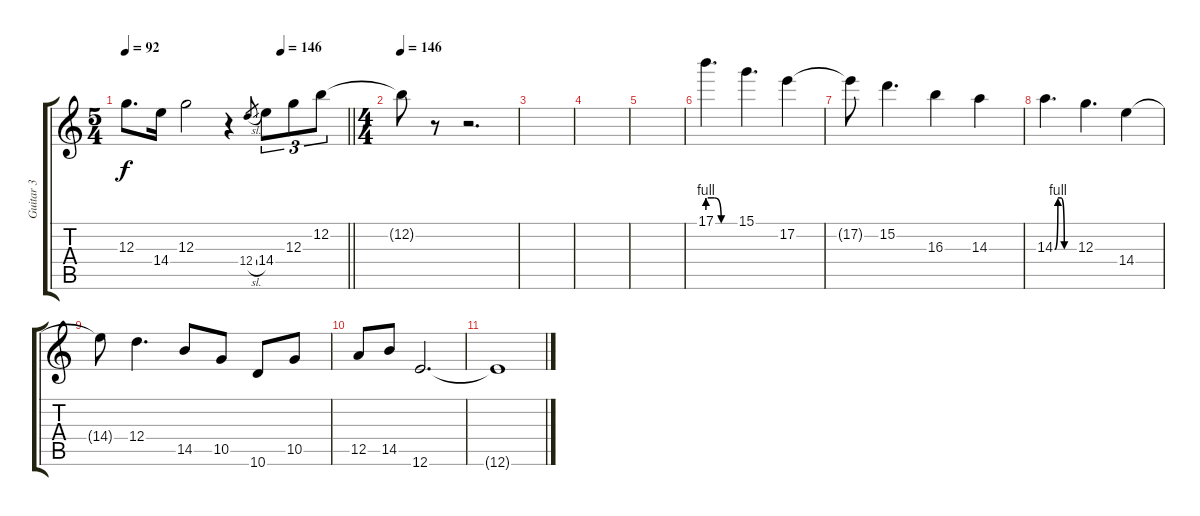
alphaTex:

\track ("Guitar 3" "Guitar 3") {instrument overdrivenguitar}
\staff {score tabs}
\tuning (E4 B3 G3 D3 A2 E2) {hide}
\ts (5 4)
\tempo 92
\tempo (146 0.7)
\clef g2
\barLineRight lightlight
\ks c
12.3{t}.8{d dy f} 14.4.16 12.3.2 r.4 12.4{sl}.8{gr} 14.4.8{tu (3 2)} 12.3.8{tu (3 2)} 12.2.8{tu (3 2)} |
\ts (4 4)
\tempo 146
12.2{t}.8 r.8 r.2{d} |
|
|
|
17.1{be (custom 0 4 15 4 30 0 60 0)}.4{d} 15.1.4{d} 17.2.4 |
17.2{t}.8 15.2.4{d} 16.3.4 14.3.4 |
14.3{be (custom 0 0 10 4 20 4 30 0 60 0)}.4{d} 12.3.4{d} 14.4.4 |
14.4{t}.8 12.4.4{d} 14.5.8 10.5.8 10.6.8 10.5.8 |
12.5.8 14.5.8 12.6.2{d} |
12.6{t}.1
